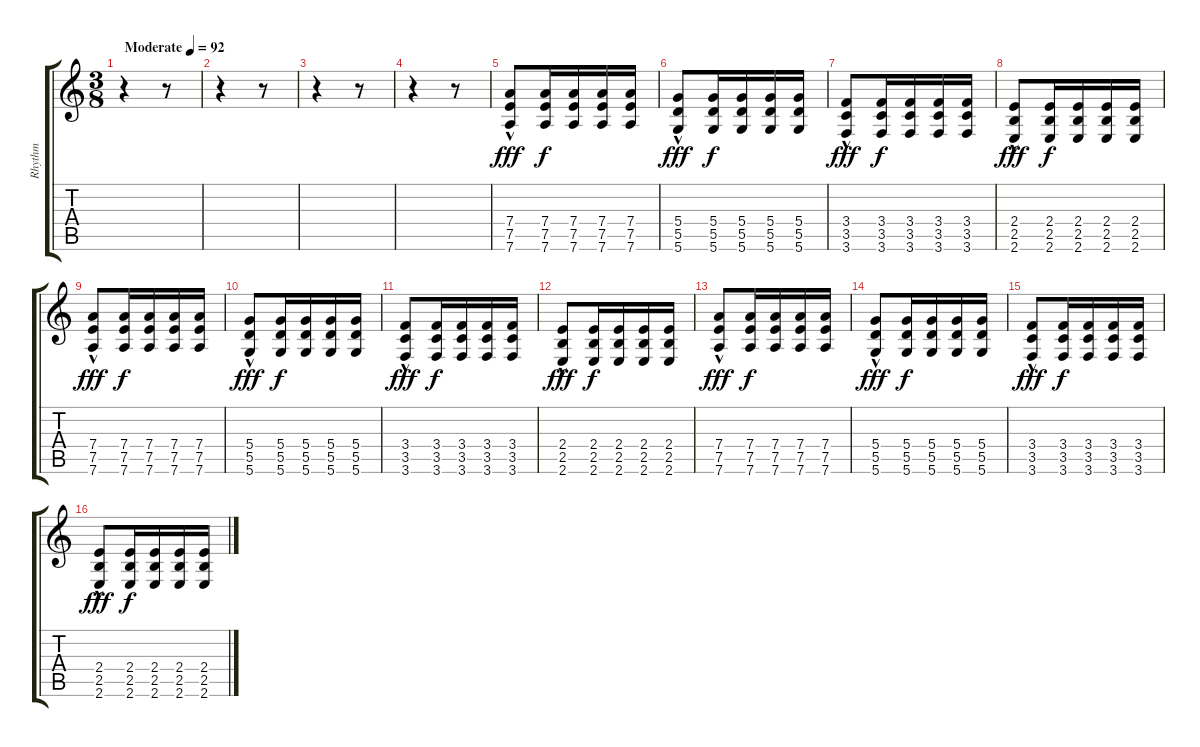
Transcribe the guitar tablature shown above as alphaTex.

\track ("Rhythm" "Rhythm") {instrument overdrivenguitar bank 1}
\staff {score tabs}
\tuning (E4 B3 G3 D3 A2 D2) {hide}
\ts (3 8)
\tempo (92 "Moderate")
\clef g2
\ks c
r.4{dy fff instrument overdrivenguitar} r.8 |
r.4 r.8 |
r.4 r.8 |
r.4 r.8 |
(7.4 7.5 7.6{hac}).8 (7.4 7.5 7.6).16{dy f} (7.4 7.5 7.6).16 (7.4 7.5 7.6).16 (7.4 7.5 7.6).16 |
(5.4 5.5 5.6{hac}).8{dy fff} (5.4 5.5 5.6).16{dy f} (5.4 5.5 5.6).16 (5.4 5.5 5.6).16 (5.4 5.5 5.6).16 |
(3.4 3.5 3.6{hac}).8{dy fff} (3.4 3.5 3.6).16{dy f} (3.4 3.5 3.6).16 (3.4 3.5 3.6).16 (3.4 3.5 3.6).16 |
(2.4 2.5 2.6{hac}).8{dy fff} (2.4 2.5 2.6).16{dy f} (2.4 2.5 2.6).16 (2.4 2.5 2.6).16 (2.4 2.5 2.6).16 |
(7.4 7.5 7.6{hac}).8{dy fff} (7.4 7.5 7.6).16{dy f} (7.4 7.5 7.6).16 (7.4 7.5 7.6).16 (7.4 7.5 7.6).16 |
(5.4 5.5 5.6{hac}).8{dy fff} (5.4 5.5 5.6).16{dy f} (5.4 5.5 5.6).16 (5.4 5.5 5.6).16 (5.4 5.5 5.6).16 |
(3.4 3.5 3.6{hac}).8{dy fff} (3.4 3.5 3.6).16{dy f} (3.4 3.5 3.6).16 (3.4 3.5 3.6).16 (3.4 3.5 3.6).16 |
(2.4 2.5 2.6{hac}).8{dy fff} (2.4 2.5 2.6).16{dy f} (2.4 2.5 2.6).16 (2.4 2.5 2.6).16 (2.4 2.5 2.6).16 |
(7.4 7.5 7.6{hac}).8{dy fff} (7.4 7.5 7.6).16{dy f} (7.4 7.5 7.6).16 (7.4 7.5 7.6).16 (7.4 7.5 7.6).16 |
(5.4 5.5 5.6{hac}).8{dy fff} (5.4 5.5 5.6).16{dy f} (5.4 5.5 5.6).16 (5.4 5.5 5.6).16 (5.4 5.5 5.6).16 |
(3.4 3.5 3.6{hac}).8{dy fff} (3.4 3.5 3.6).16{dy f} (3.4 3.5 3.6).16 (3.4 3.5 3.6).16 (3.4 3.5 3.6).16 |
(2.4 2.5 2.6{hac}).8{dy fff} (2.4 2.5 2.6).16{dy f} (2.4 2.5 2.6).16 (2.4 2.5 2.6).16 (2.4 2.5 2.6).16
